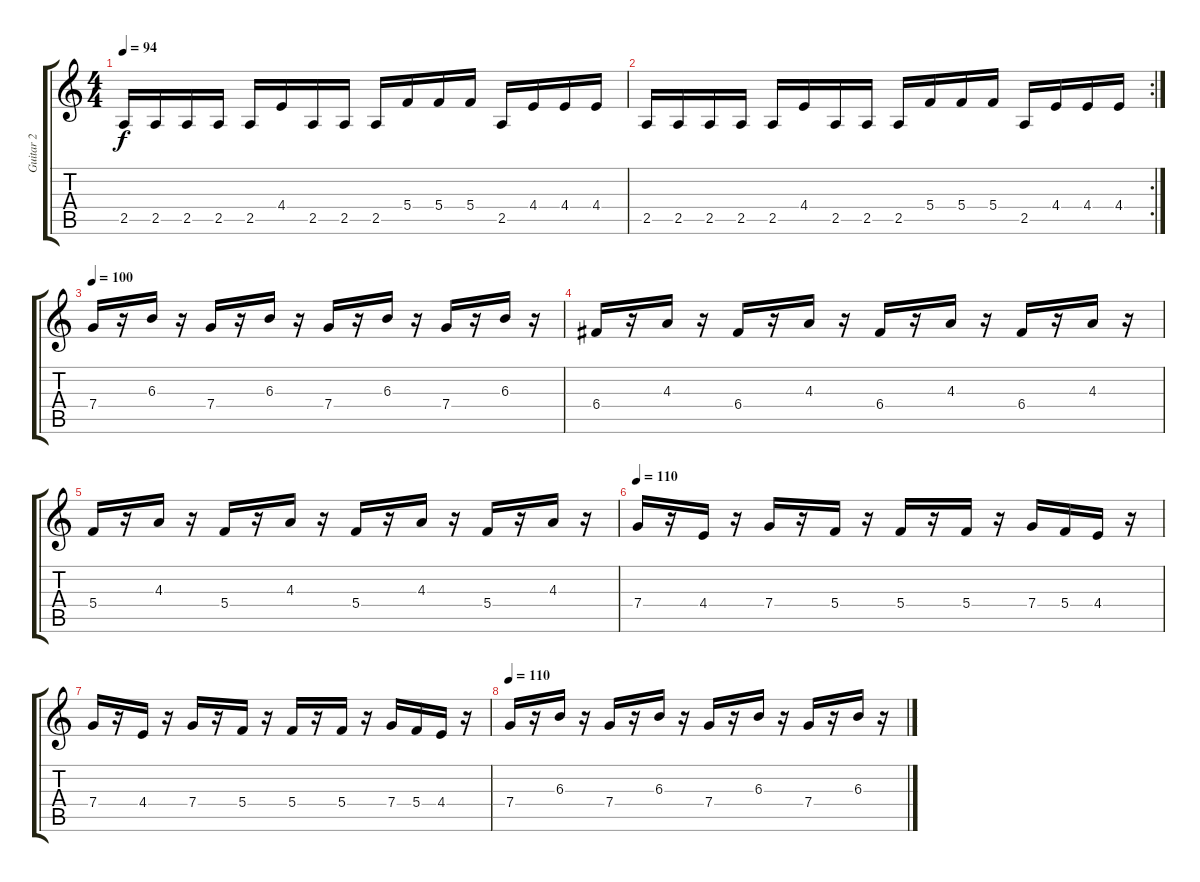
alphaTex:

\track ("Guitar 2" "Guitar 2") {instrument distortionguitar}
\staff {score tabs}
\tuning (D4 A3 F3 C3 G2 D2) {hide}
\ts (4 4)
\tempo 94
\clef g2
\ks c
2.5.16{dy f} 2.5.16 2.5.16 2.5.16 2.5.16 4.4.16 2.5.16 2.5.16 2.5.16 5.4.16 5.4.16 5.4.16 2.5.16 4.4.16 4.4.16 4.4.16 |
\rc 2
2.5.16 2.5.16 2.5.16 2.5.16 2.5.16 4.4.16 2.5.16 2.5.16 2.5.16 5.4.16 5.4.16 5.4.16 2.5.16 4.4.16 4.4.16 4.4.16 |
\tempo 110
\tempo 100
7.4.16 r.16 6.3.16 r.16 7.4.16 r.16 6.3.16 r.16 7.4.16 r.16 6.3.16 r.16 7.4.16 r.16 6.3.16 r.16 |
6.4.16 r.16 4.3.16 r.16 6.4.16 r.16 4.3.16 r.16 6.4.16 r.16 4.3.16 r.16 6.4.16 r.16 4.3.16 r.16 |
5.4.16 r.16 4.3.16 r.16 5.4.16 r.16 4.3.16 r.16 5.4.16 r.16 4.3.16 r.16 5.4.16 r.16 4.3.16 r.16 |
\tempo 110
7.4.16 r.16 4.4.16 r.16 7.4.16 r.16 5.4.16 r.16 5.4.16 r.16 5.4.16 r.16 7.4.16 5.4.16 4.4.16 r.16 |
7.4.16 r.16 4.4.16 r.16 7.4.16 r.16 5.4.16 r.16 5.4.16 r.16 5.4.16 r.16 7.4.16 5.4.16 4.4.16 r.16 |
\tempo 110
7.4.16 r.16 6.3.16 r.16 7.4.16 r.16 6.3.16 r.16 7.4.16 r.16 6.3.16 r.16 7.4.16 r.16 6.3.16 r.16
